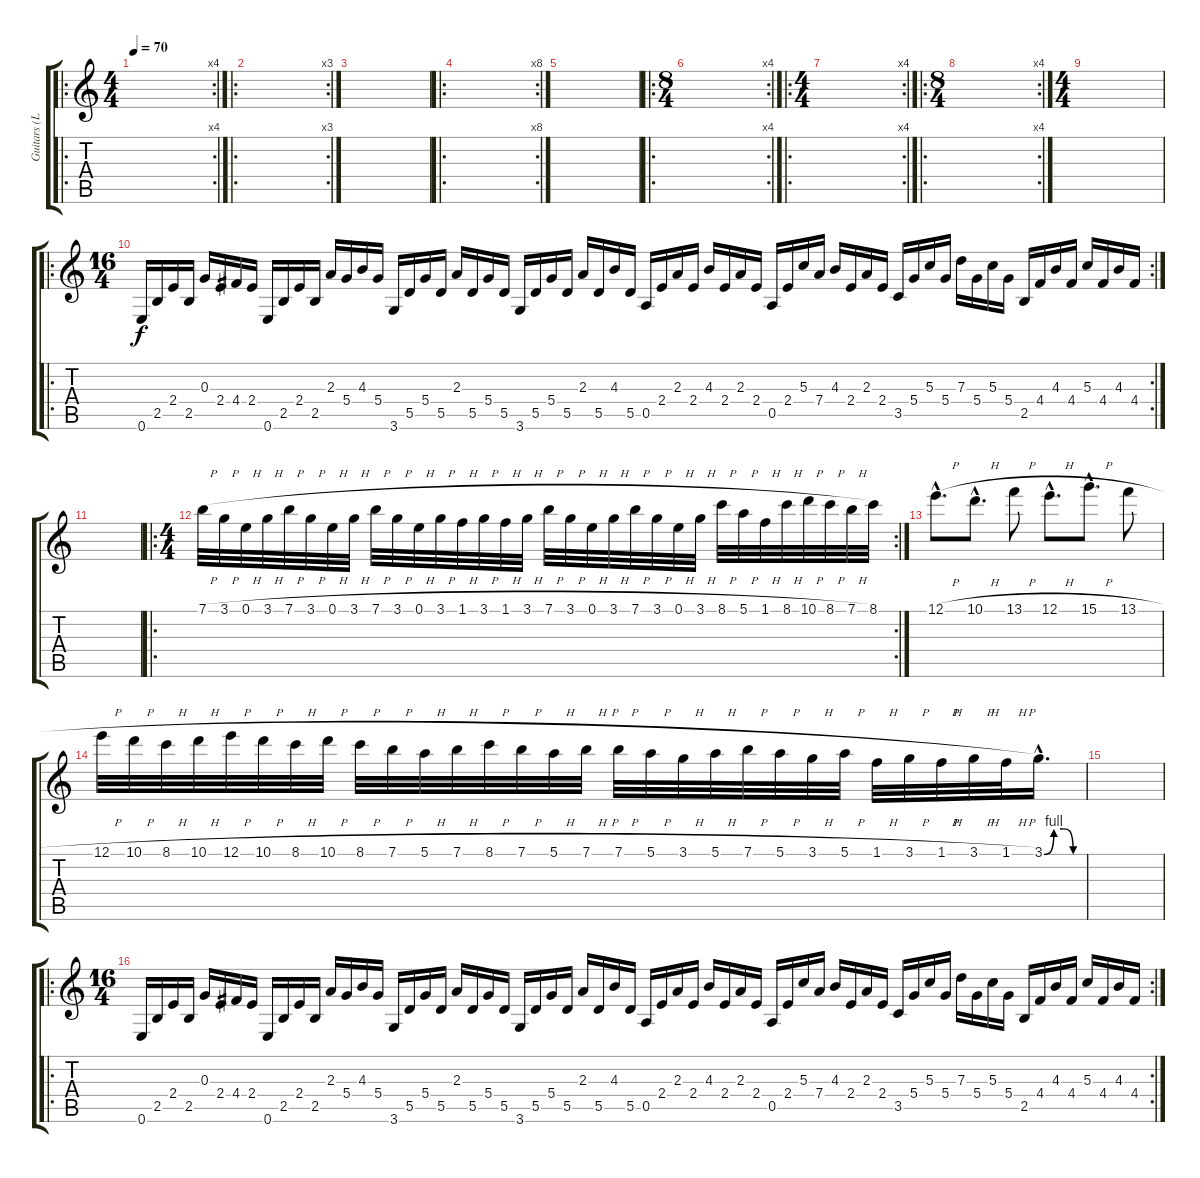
\track ("Guitars (Leamy)" "Guitars (L") {instrument acousticguitarnylon}
\staff {score tabs}
\tuning (E4 B3 G3 D3 A2 E2) {hide}
\ro
\rc 4
\ts (4 4)
\tempo 70
\clef g2
\ks c
|
\ro
\rc 3
|
|
\ro
\rc 8
|
|
\ro
\rc 4
\ts (8 4)
|
\ro
\rc 4
\ts (4 4)
|
\ro
\rc 4
\ts (8 4)
|
\ts (4 4)
|
\ro
\rc 2
\ts (16 4)
0.6.16 2.5.16 2.4.16 2.5.16 0.3.16 2.4.16 4.4.16 2.4.16 0.6.16 2.5.16 2.4.16 2.5.16 2.3.16 5.4.16 4.3.16 5.4.16 3.6.16 5.5.16 5.4.16 5.5.16 2.3.16 5.5.16 5.4.16 5.5.16 3.6.16 5.5.16 5.4.16 5.5.16 2.3.16 5.5.16 4.3.16 5.5.16 0.5.16 2.4.16 2.3.16 2.4.16 4.3.16 2.4.16 2.3.16 2.4.16 0.5.16 2.4.16 5.3.16 7.4.16 4.3.16 2.4.16 2.3.16 2.4.16 3.5.16 5.4.16 5.3.16 5.4.16 7.3.16 5.4.16 5.3.16 5.4.16 2.5.16 4.4.16 4.3.16 4.4.16 5.3.16 4.4.16 4.3.16 4.4.16 |
|
\ro
\rc 2
\ts (4 4)
7.1{h}.32{instrument distortionguitar} 3.1{h}.32 0.1{h}.32 3.1{h}.32 7.1{h}.32 3.1{h}.32 0.1{h}.32 3.1{h}.32 7.1{h}.32 3.1{h}.32 0.1{h}.32 3.1{h}.32 1.1{h}.32 3.1{h}.32 1.1{h}.32 3.1{h}.32 7.1{h}.32 3.1{h}.32 0.1{h}.32 3.1{h}.32 7.1{h}.32 3.1{h}.32 0.1{h}.32 3.1{h}.32 8.1{h}.32 5.1{h}.32 1.1{h}.32 8.1{h}.32 10.1{h}.32 8.1{h}.32 7.1{h}.32 8.1.32 |
12.1{h hac}.8{d instrument distortionguitar} 10.1{h hac}.8{d} 13.1{h}.8 12.1{h hac}.8{d} 15.1{h hac}.8{d} 13.1{h}.8 |
12.1{h}.32{instrument distortionguitar} 10.1{h}.32 8.1{h}.32 10.1{h}.32 12.1{h}.32 10.1{h}.32 8.1{h}.32 10.1{h}.32 8.1{h}.32 7.1{h}.32 5.1{h}.32 7.1{h}.32 8.1{h}.32 7.1{h}.32 5.1{h}.32 7.1{h}.32 7.1{h}.32 5.1{h}.32 3.1{h}.32 5.1{h}.32 7.1{h}.32 5.1{h}.32 3.1{h}.32 5.1{h}.32 1.1{h}.32 3.1{h}.32 1.1{h}.32 3.1{h}.32 1.1{h}.32 3.1{be (custom 0 0 15 4 30 4 45 0 60 0) hac}.16{d} |
|
\ro
\rc 2
\ts (16 4)
0.6.16{instrument acousticguitarnylon} 2.5.16 2.4.16 2.5.16 0.3.16 2.4.16 4.4.16 2.4.16 0.6.16 2.5.16 2.4.16 2.5.16 2.3.16 5.4.16 4.3.16 5.4.16 3.6.16 5.5.16 5.4.16 5.5.16 2.3.16 5.5.16 5.4.16 5.5.16 3.6.16 5.5.16 5.4.16 5.5.16 2.3.16 5.5.16 4.3.16 5.5.16 0.5.16 2.4.16 2.3.16 2.4.16 4.3.16 2.4.16 2.3.16 2.4.16 0.5.16 2.4.16 5.3.16 7.4.16 4.3.16 2.4.16 2.3.16 2.4.16 3.5.16 5.4.16 5.3.16 5.4.16 7.3.16 5.4.16 5.3.16 5.4.16 2.5.16 4.4.16 4.3.16 4.4.16 5.3.16 4.4.16 4.3.16 4.4.16
